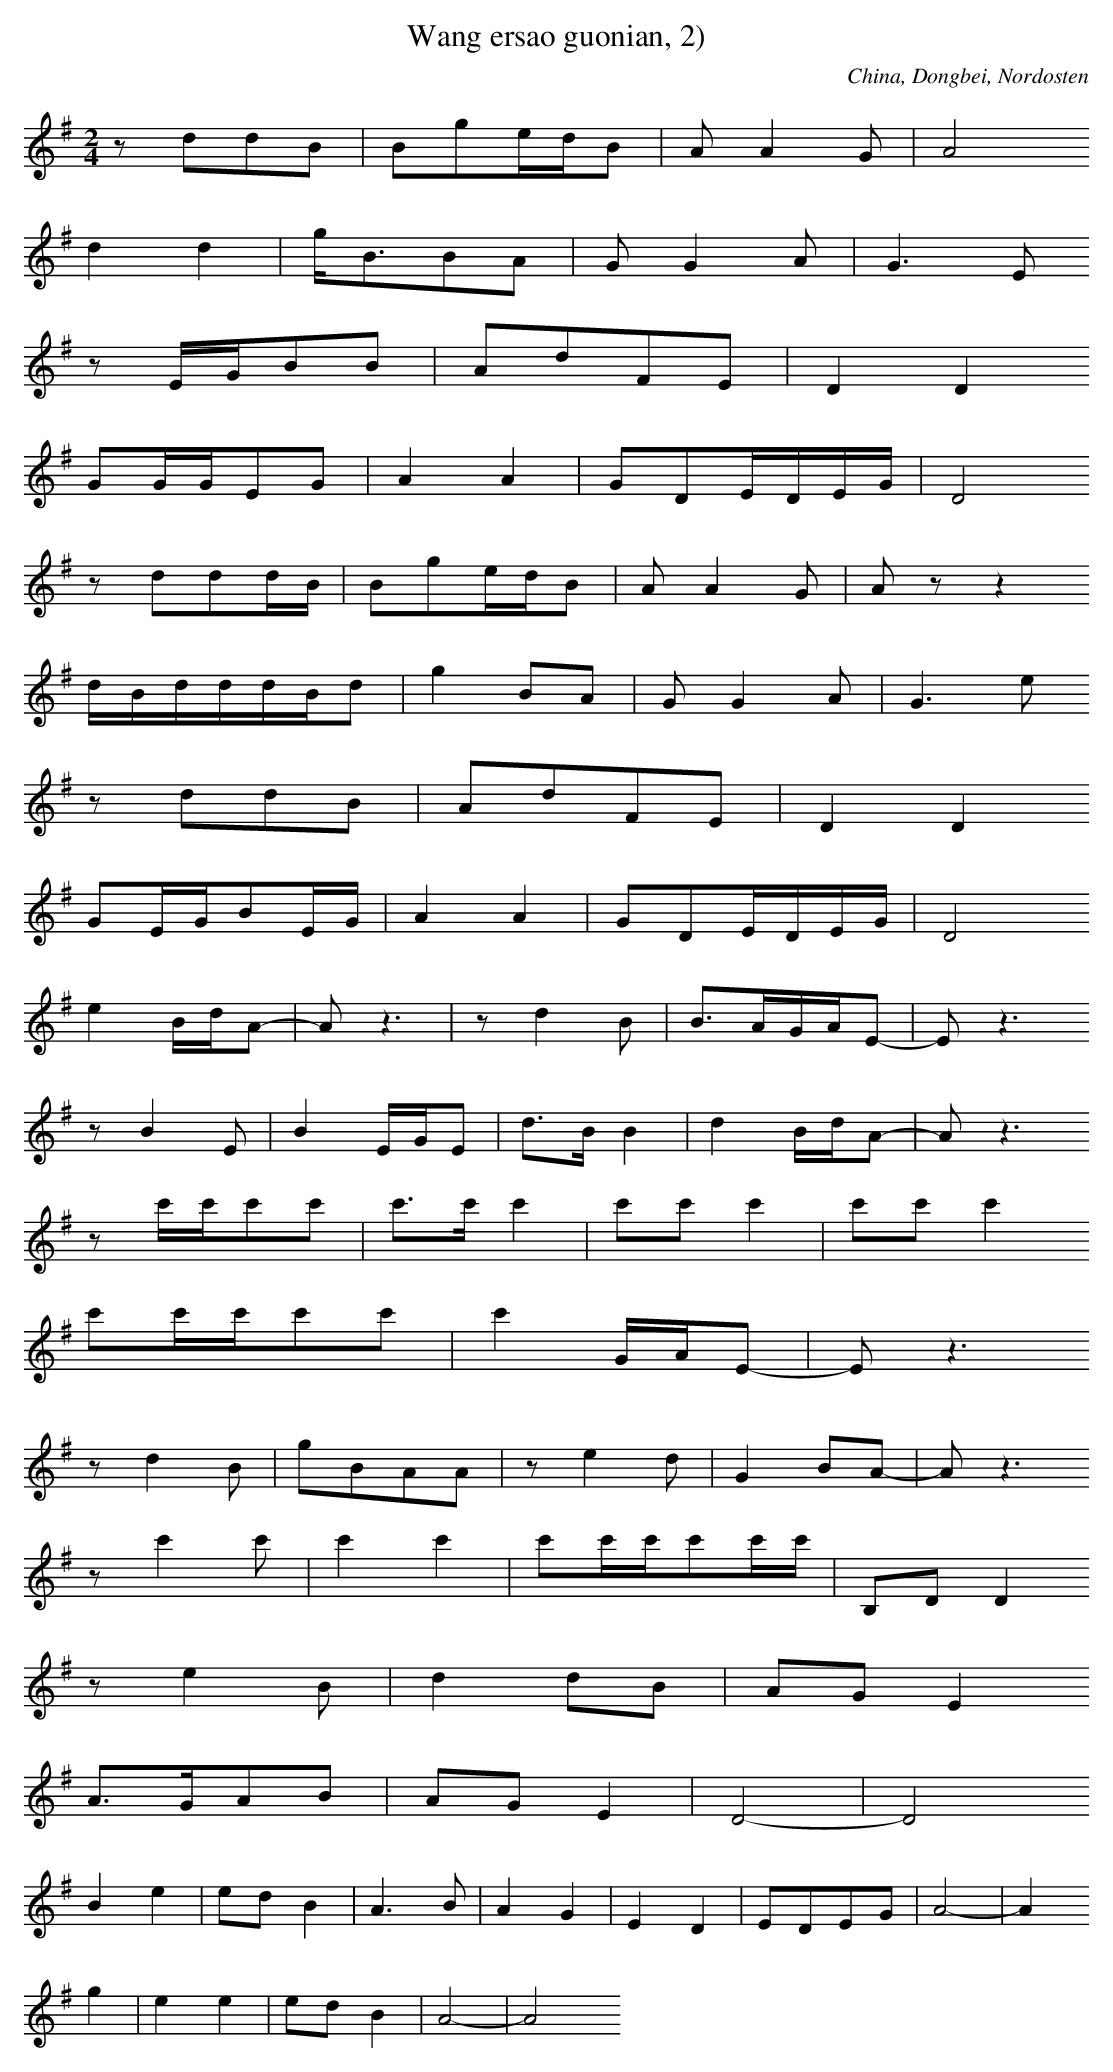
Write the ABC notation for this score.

X:1
T: Wang ersao guonian, 2)
O: China, Dongbei, Nordosten
M: 2/4
L: 1/16
K: G
z2d2d2B2 | B2g2edB2 | A2A4G2 | A8
d4d4 | gB3B2A2 | G2G4A2 | G6E2
z2EGB2B2 | A2d2F2E2 | D4D4
G2GGE2G2 | A4A4 | G2D2EDEG | D8
z2d2d2dB | B2g2edB2 | A2A4G2 | A2z2z4
dBdddBd2 | g4B2A2 | G2G4A2 | G6e2
z2d2d2B2 | A2d2F2E2 | D4D4
G2EGB2EG | A4A4 | G2D2EDEG | D8
e4BdA2- | A2z6 | z2d4B2 | B3AGAE2- | E2z6
z2B4E2 | B4EGE2 | d3BB4 | d4BdA2- | A2z6
z2c'c'c'2c'2 | c'3c'c'4 | c'2c'2c'4 | c'2c'2c'4
c'2c'c'c'2c'2 | c'4GAE2- | E2z6
z2d4B2 | g2B2A2A2 | z2e4d2 | G4B2A2- | A2z6
z2c'4c'2 | c'4c'4 | c'2c'c'c'2c'c' | B,2D2D4
z2e4B2 | d4d2B2 | A2G2E4
A3GA2B2 | A2G2E4 | D8- | D8
B4e4 | e2d2B4 | A6B2 | A4G4 | E4D4 | E2D2E2G2 | A8- | A4
g4 | e4e4 | e2d2B4 | A8- | A8
